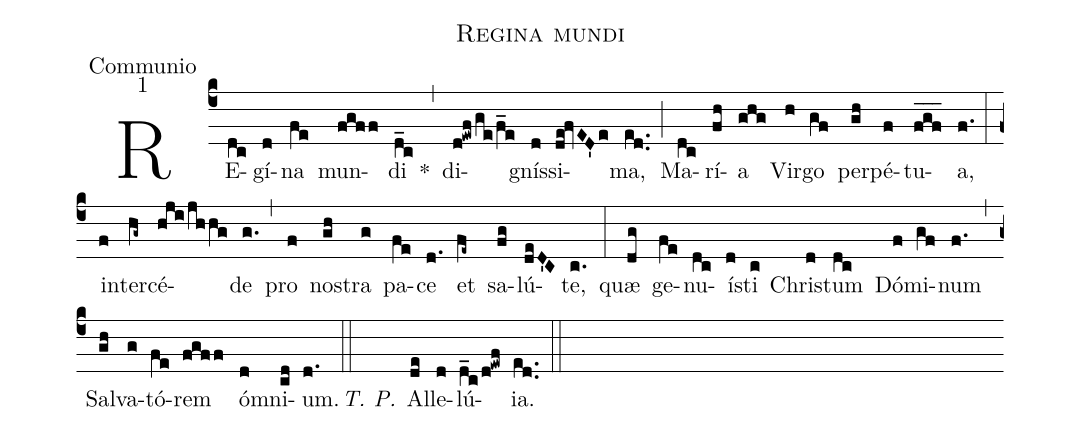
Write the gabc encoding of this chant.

name:Regina mundi;
office-part:Communio;
mode:1;
%%
(c4) RE(dc)gí(d)na(fe) mun(fgff)di(d_c) *(,) di(d!ewf/ge/f_e)gnís(d)si(de!fvED'e)ma,(ed..) (;) Ma(dc)rí(fh)a(ghg) Vir(h)go(gf) per(gh)pé(f)tu(fgf___)a,(f.) (:)
in(f)ter(hg~)cé(hji/jhhg)de(g.) (,) pro(f) nos(gh)tra(g) pa(fe)ce(d.) et(fe~) sa(fg)lú(deD'C)te,(c.) (:)
quæ(dg) ge(fe)nu(dc)ís(d)ti(c) Chris(d)tum(dc) Dó(f)mi(gf)num(f.) (,) Sal(gh)va(g)tó(fe)rem(fgff) óm(d)ni(cd)um.(d.) (::)
<i>T. P.</i>() Al(de)le(d)lú(d_c!/d!ewf)ia.(ed..) (::)
